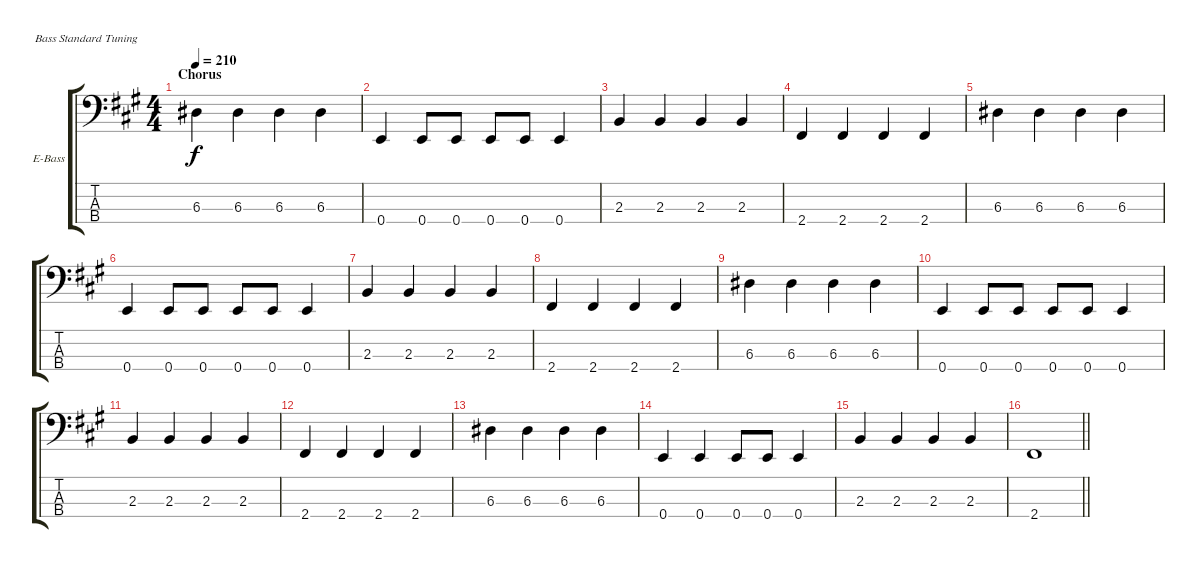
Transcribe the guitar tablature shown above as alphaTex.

\defaultSystemsLayout 4
\bracketExtendMode groupsimilarinstruments
\firstSystemTrackNameOrientation horizontal
\otherSystemsTrackNameOrientation horizontal
\track ("Bass" "E-Bass") {instrument electricbassfinger}
\staff {score tabs}
\tuning (G2 D2 A1 E1)
\ts (4 4)
\section ("" "Chorus")
\tempo 210
\clef f4
\ks a
6.3.4{dy f} 6.3.4 6.3.4 6.3.4 |
0.4.4 0.4.8 0.4.8 0.4.8 0.4.8 0.4.4 |
2.3.4 2.3.4 2.3.4 2.3.4 |
2.4.4 2.4.4 2.4.4 2.4.4 |
6.3.4 6.3.4 6.3.4 6.3.4 |
0.4.4 0.4.8 0.4.8 0.4.8 0.4.8 0.4.4 |
2.3.4 2.3.4 2.3.4 2.3.4 |
2.4.4 2.4.4 2.4.4 2.4.4 |
6.3.4 6.3.4 6.3.4 6.3.4 |
0.4.4 0.4.8 0.4.8 0.4.8 0.4.8 0.4.4 |
2.3.4 2.3.4 2.3.4 2.3.4 |
2.4.4 2.4.4 2.4.4 2.4.4 |
6.3.4 6.3.4 6.3.4 6.3.4 |
0.4.4 0.4.4 0.4.8 0.4.8 0.4.4 |
2.3.4 2.3.4 2.3.4 2.3.4 |
\barLineRight lightlight
2.4.1
